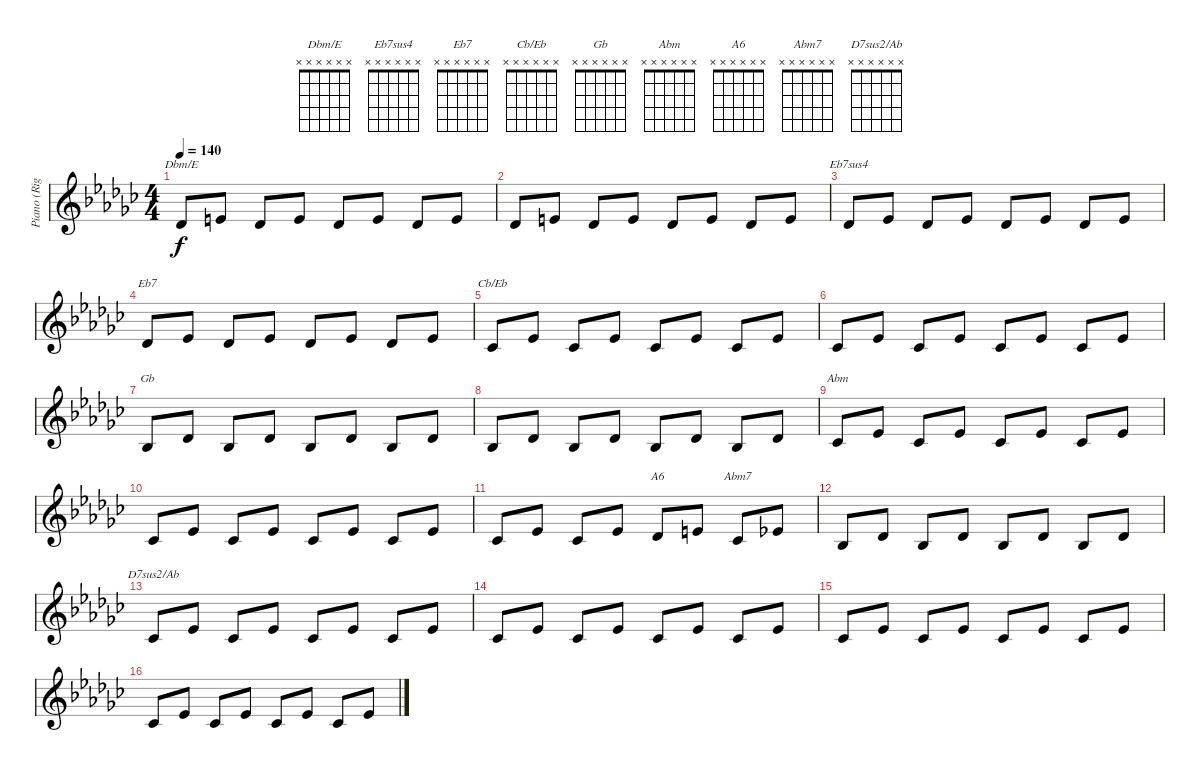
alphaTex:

\track ("Piano (Right Hand)" "Piano (Rig") {instrument acousticgrandpiano}
\staff {score}
\tuning (E4 B3 G3 D3 A2 E2) {hide}
\chord ("Dbm/E" x x x x x x)
\chord ("Eb7sus4" x x x x x x)
\chord ("Eb7" x x x x x x)
\chord ("Cb/Eb" x x x x x x)
\chord ("Gb" x x x x x x)
\chord ("Abm" x x x x x x)
\chord ("A6" x x x x x x)
\chord ("Abm7" x x x x x x)
\chord ("D7sus2/Ab" x x x x x x)
\ts (4 4)
\tempo 140
\clef g2
\ks ebminor
2.2.8{ch "Dbm/E" dy f} 0.1.8 2.2.8 0.1.8 2.2.8 0.1.8 2.2.8 0.1.8 |
2.2.8 0.1.8 6.3.8 5.2.8 6.3.8 5.2.8 6.3.8 5.2.8 |
6.3.8{ch "Eb7sus4"} 4.2.8 6.3.8 4.2.8 6.3.8 4.2.8 6.3.8 4.2.8 |
6.3.8{ch "Eb7"} 4.2.8 6.3.8 4.2.8 6.3.8 4.2.8 6.3.8 4.2.8 |
4.3.8{ch "Cb/Eb"} 4.2.8 4.3.8 4.2.8 4.3.8 4.2.8 4.3.8 4.2.8 |
4.3.8 4.2.8 4.3.8 4.2.8 4.3.8 4.2.8 4.3.8 4.2.8 |
3.3.8{ch "Gb"} 2.2.8 3.3.8 2.2.8 3.3.8 2.2.8 3.3.8 2.2.8 |
3.3.8 2.2.8 3.3.8 2.2.8 3.3.8 2.2.8 3.3.8 2.2.8 |
4.3.8{ch "Abm"} 4.2.8 4.3.8 4.2.8 4.3.8 4.2.8 4.3.8 4.2.8 |
4.3.8 4.2.8 4.3.8 4.2.8 4.3.8 4.2.8 4.3.8 4.2.8 |
4.3.8 4.2.8 4.3.8 4.2.8 6.3.8{ch "A6"} 5.2.8 4.3.8{ch "Abm7"} 4.2.8 |
3.3.8 2.2.8 3.3.8 2.2.8 3.3.8 2.2.8 3.3.8 2.2.8 |
4.3.8{ch "D7sus2/Ab"} 4.2.8 4.3.8 4.2.8 4.3.8 4.2.8 4.3.8 4.2.8 |
4.3.8 4.2.8 4.3.8 4.2.8 4.3.8 4.2.8 4.3.8 4.2.8 |
4.3.8 4.2.8 4.3.8 4.2.8 4.3.8 4.2.8 4.3.8 4.2.8 |
4.3.8 4.2.8 4.3.8 4.2.8 4.3.8 4.2.8 4.3.8 4.2.8
